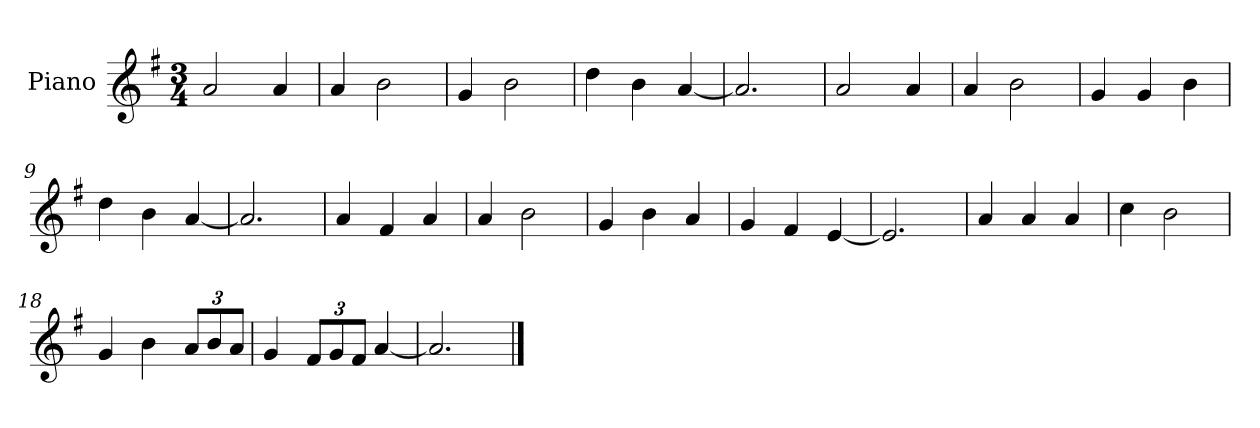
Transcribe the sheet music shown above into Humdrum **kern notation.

**kern
*part1
*staff1
*I"Piano
*I'P-no
*clefG2
*k[f#]
*M3/4
*MM177
=1
2a/
4a/
=2
4a/
2b\
=3
4g/
2b\
=4
4dd\
4b\
[4a/
=5
2.a/]
=6
2a/
4a/
=7
4a/
2b\
=8
4g/
4g/
4b\
=9
4dd\
4b\
[4a/
=10
2.a/]
=11
4a/
4f#/
4a/
=12
4a/
2b\
!!LO:LB:g=z
=13
4g/
4b\
4a/
=14
4g/
4f#/
[4e/
=15
2.e/]
=16
4a/
4a/
4a/
=17
4cc\
2b\
=18
4g/
4b\
*Xbrackettup
12a/L
12b/
12a/J
=19
4g/
12f#/L
12g/
12f#/J
[4a/
=20
2.a/]
==
*-
